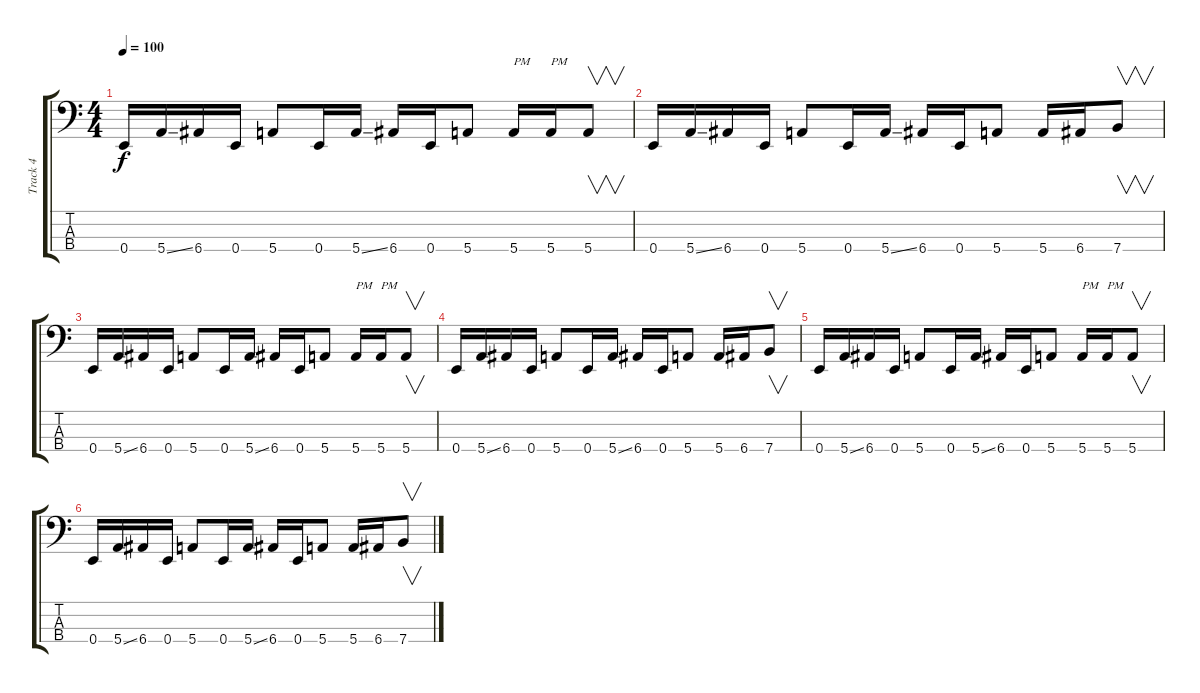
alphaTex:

\track ("Track 4" "Track 4") {instrument electricbasspick}
\staff {score tabs}
\tuning (G2 D2 A1 E1) {hide}
\ts (4 4)
\tempo 100
\clef f4
\ks c
0.4.16{dy f volume 8} 5.4{ss}.16 6.4.16 0.4.16 5.4.8 0.4.16 5.4{ss}.16 6.4.16 0.4.16 5.4.8 5.4.16{txt "PM"} 5.4.16{txt "PM"} 5.4.8{v} |
0.4.16 5.4{ss}.16 6.4.16 0.4.16 5.4.8 0.4.16 5.4{ss}.16 6.4.16 0.4.16 5.4.8 5.4.16 6.4.16 7.4.8{v} |
0.4.16{volume 4} 5.4{ss}.16 6.4.16 0.4.16 5.4.8 0.4.16 5.4{ss}.16 6.4.16 0.4.16 5.4.8 5.4.16{txt "PM"} 5.4.16{txt "PM"} 5.4.8{v} |
0.4.16 5.4{ss}.16 6.4.16 0.4.16 5.4.8 0.4.16 5.4{ss}.16 6.4.16 0.4.16 5.4.8 5.4.16 6.4.16 7.4.8{v} |
0.4.16{volume 0} 5.4{ss}.16 6.4.16 0.4.16 5.4.8 0.4.16 5.4{ss}.16 6.4.16 0.4.16 5.4.8 5.4.16{txt "PM"} 5.4.16{txt "PM"} 5.4.8{v} |
0.4.16 5.4{ss}.16 6.4.16 0.4.16 5.4.8 0.4.16 5.4{ss}.16 6.4.16 0.4.16 5.4.8 5.4.16 6.4.16 7.4.8{v}
